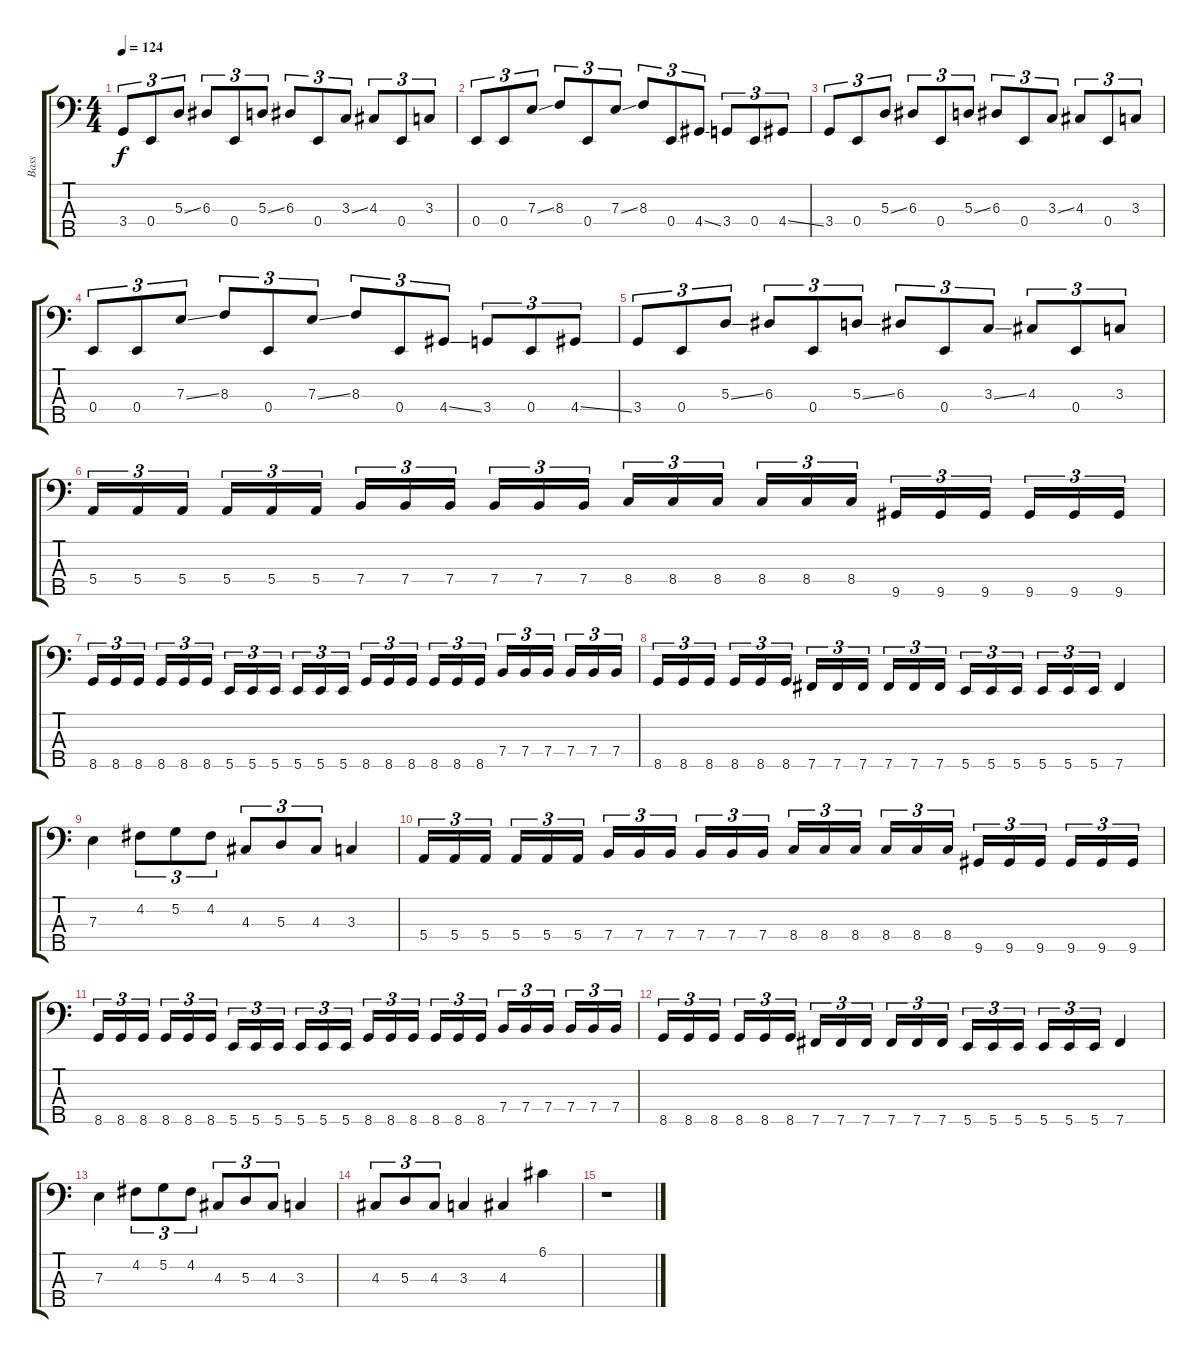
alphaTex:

\track ("Bass" "Bass") {instrument electricbasspick}
\staff {score tabs}
\tuning (G2 D2 A1 E1 B0) {hide}
\ts (4 4)
\tempo 124
\clef f4
\ks c
3.4.8{tu (3 2) dy f} 0.4.8{tu (3 2)} 5.3{ss}.8{tu (3 2)} 6.3.8{tu (3 2)} 0.4.8{tu (3 2)} 5.3{ss}.8{tu (3 2)} 6.3.8{tu (3 2)} 0.4.8{tu (3 2)} 3.3{ss}.8{tu (3 2)} 4.3.8{tu (3 2)} 0.4.8{tu (3 2)} 3.3.8{tu (3 2)} |
0.4.8{tu (3 2)} 0.4.8{tu (3 2)} 7.3{ss}.8{tu (3 2)} 8.3.8{tu (3 2)} 0.4.8{tu (3 2)} 7.3{ss}.8{tu (3 2)} 8.3.8{tu (3 2)} 0.4.8{tu (3 2)} 4.4{ss}.8{tu (3 2)} 3.4.8{tu (3 2)} 0.4.8{tu (3 2)} 4.4{ss}.8{tu (3 2)} |
3.4.8{tu (3 2)} 0.4.8{tu (3 2)} 5.3{ss}.8{tu (3 2)} 6.3.8{tu (3 2)} 0.4.8{tu (3 2)} 5.3{ss}.8{tu (3 2)} 6.3.8{tu (3 2)} 0.4.8{tu (3 2)} 3.3{ss}.8{tu (3 2)} 4.3.8{tu (3 2)} 0.4.8{tu (3 2)} 3.3.8{tu (3 2)} |
0.4.8{tu (3 2)} 0.4.8{tu (3 2)} 7.3{ss}.8{tu (3 2)} 8.3.8{tu (3 2)} 0.4.8{tu (3 2)} 7.3{ss}.8{tu (3 2)} 8.3.8{tu (3 2)} 0.4.8{tu (3 2)} 4.4{ss}.8{tu (3 2)} 3.4.8{tu (3 2)} 0.4.8{tu (3 2)} 4.4{ss}.8{tu (3 2)} |
3.4.8{tu (3 2)} 0.4.8{tu (3 2)} 5.3{ss}.8{tu (3 2)} 6.3.8{tu (3 2)} 0.4.8{tu (3 2)} 5.3{ss}.8{tu (3 2)} 6.3.8{tu (3 2)} 0.4.8{tu (3 2)} 3.3{ss}.8{tu (3 2)} 4.3.8{tu (3 2)} 0.4.8{tu (3 2)} 3.3.8{tu (3 2)} |
5.4.16{tu (3 2)} 5.4.16{tu (3 2)} 5.4.16{tu (3 2)} 5.4.16{tu (3 2)} 5.4.16{tu (3 2)} 5.4.16{tu (3 2)} 7.4.16{tu (3 2)} 7.4.16{tu (3 2)} 7.4.16{tu (3 2)} 7.4.16{tu (3 2)} 7.4.16{tu (3 2)} 7.4.16{tu (3 2)} 8.4.16{tu (3 2)} 8.4.16{tu (3 2)} 8.4.16{tu (3 2)} 8.4.16{tu (3 2)} 8.4.16{tu (3 2)} 8.4.16{tu (3 2)} 9.5.16{tu (3 2)} 9.5.16{tu (3 2)} 9.5.16{tu (3 2)} 9.5.16{tu (3 2)} 9.5.16{tu (3 2)} 9.5.16{tu (3 2)} |
8.5.16{tu (3 2)} 8.5.16{tu (3 2)} 8.5.16{tu (3 2)} 8.5.16{tu (3 2)} 8.5.16{tu (3 2)} 8.5.16{tu (3 2)} 5.5.16{tu (3 2)} 5.5.16{tu (3 2)} 5.5.16{tu (3 2)} 5.5.16{tu (3 2)} 5.5.16{tu (3 2)} 5.5.16{tu (3 2)} 8.5.16{tu (3 2)} 8.5.16{tu (3 2)} 8.5.16{tu (3 2)} 8.5.16{tu (3 2)} 8.5.16{tu (3 2)} 8.5.16{tu (3 2)} 7.4.16{tu (3 2)} 7.4.16{tu (3 2)} 7.4.16{tu (3 2)} 7.4.16{tu (3 2)} 7.4.16{tu (3 2)} 7.4.16{tu (3 2)} |
8.5.16{tu (3 2)} 8.5.16{tu (3 2)} 8.5.16{tu (3 2)} 8.5.16{tu (3 2)} 8.5.16{tu (3 2)} 8.5.16{tu (3 2)} 7.5.16{tu (3 2)} 7.5.16{tu (3 2)} 7.5.16{tu (3 2)} 7.5.16{tu (3 2)} 7.5.16{tu (3 2)} 7.5.16{tu (3 2)} 5.5.16{tu (3 2)} 5.5.16{tu (3 2)} 5.5.16{tu (3 2)} 5.5.16{tu (3 2)} 5.5.16{tu (3 2)} 5.5.16{tu (3 2)} 7.5.4 |
7.3.4 4.2.8{tu (3 2)} 5.2.8{tu (3 2)} 4.2.8{tu (3 2)} 4.3.8{tu (3 2)} 5.3.8{tu (3 2)} 4.3.8{tu (3 2)} 3.3.4 |
5.4.16{tu (3 2)} 5.4.16{tu (3 2)} 5.4.16{tu (3 2)} 5.4.16{tu (3 2)} 5.4.16{tu (3 2)} 5.4.16{tu (3 2)} 7.4.16{tu (3 2)} 7.4.16{tu (3 2)} 7.4.16{tu (3 2)} 7.4.16{tu (3 2)} 7.4.16{tu (3 2)} 7.4.16{tu (3 2)} 8.4.16{tu (3 2)} 8.4.16{tu (3 2)} 8.4.16{tu (3 2)} 8.4.16{tu (3 2)} 8.4.16{tu (3 2)} 8.4.16{tu (3 2)} 9.5.16{tu (3 2)} 9.5.16{tu (3 2)} 9.5.16{tu (3 2)} 9.5.16{tu (3 2)} 9.5.16{tu (3 2)} 9.5.16{tu (3 2)} |
8.5.16{tu (3 2)} 8.5.16{tu (3 2)} 8.5.16{tu (3 2)} 8.5.16{tu (3 2)} 8.5.16{tu (3 2)} 8.5.16{tu (3 2)} 5.5.16{tu (3 2)} 5.5.16{tu (3 2)} 5.5.16{tu (3 2)} 5.5.16{tu (3 2)} 5.5.16{tu (3 2)} 5.5.16{tu (3 2)} 8.5.16{tu (3 2)} 8.5.16{tu (3 2)} 8.5.16{tu (3 2)} 8.5.16{tu (3 2)} 8.5.16{tu (3 2)} 8.5.16{tu (3 2)} 7.4.16{tu (3 2)} 7.4.16{tu (3 2)} 7.4.16{tu (3 2)} 7.4.16{tu (3 2)} 7.4.16{tu (3 2)} 7.4.16{tu (3 2)} |
8.5.16{tu (3 2)} 8.5.16{tu (3 2)} 8.5.16{tu (3 2)} 8.5.16{tu (3 2)} 8.5.16{tu (3 2)} 8.5.16{tu (3 2)} 7.5.16{tu (3 2)} 7.5.16{tu (3 2)} 7.5.16{tu (3 2)} 7.5.16{tu (3 2)} 7.5.16{tu (3 2)} 7.5.16{tu (3 2)} 5.5.16{tu (3 2)} 5.5.16{tu (3 2)} 5.5.16{tu (3 2)} 5.5.16{tu (3 2)} 5.5.16{tu (3 2)} 5.5.16{tu (3 2)} 7.5.4 |
7.3.4 4.2.8{tu (3 2)} 5.2.8{tu (3 2)} 4.2.8{tu (3 2)} 4.3.8{tu (3 2)} 5.3.8{tu (3 2)} 4.3.8{tu (3 2)} 3.3.4 |
4.3.8{tu (3 2)} 5.3.8{tu (3 2)} 4.3.8{tu (3 2)} 3.3.4 4.3.4 6.1.4 |
r.1
